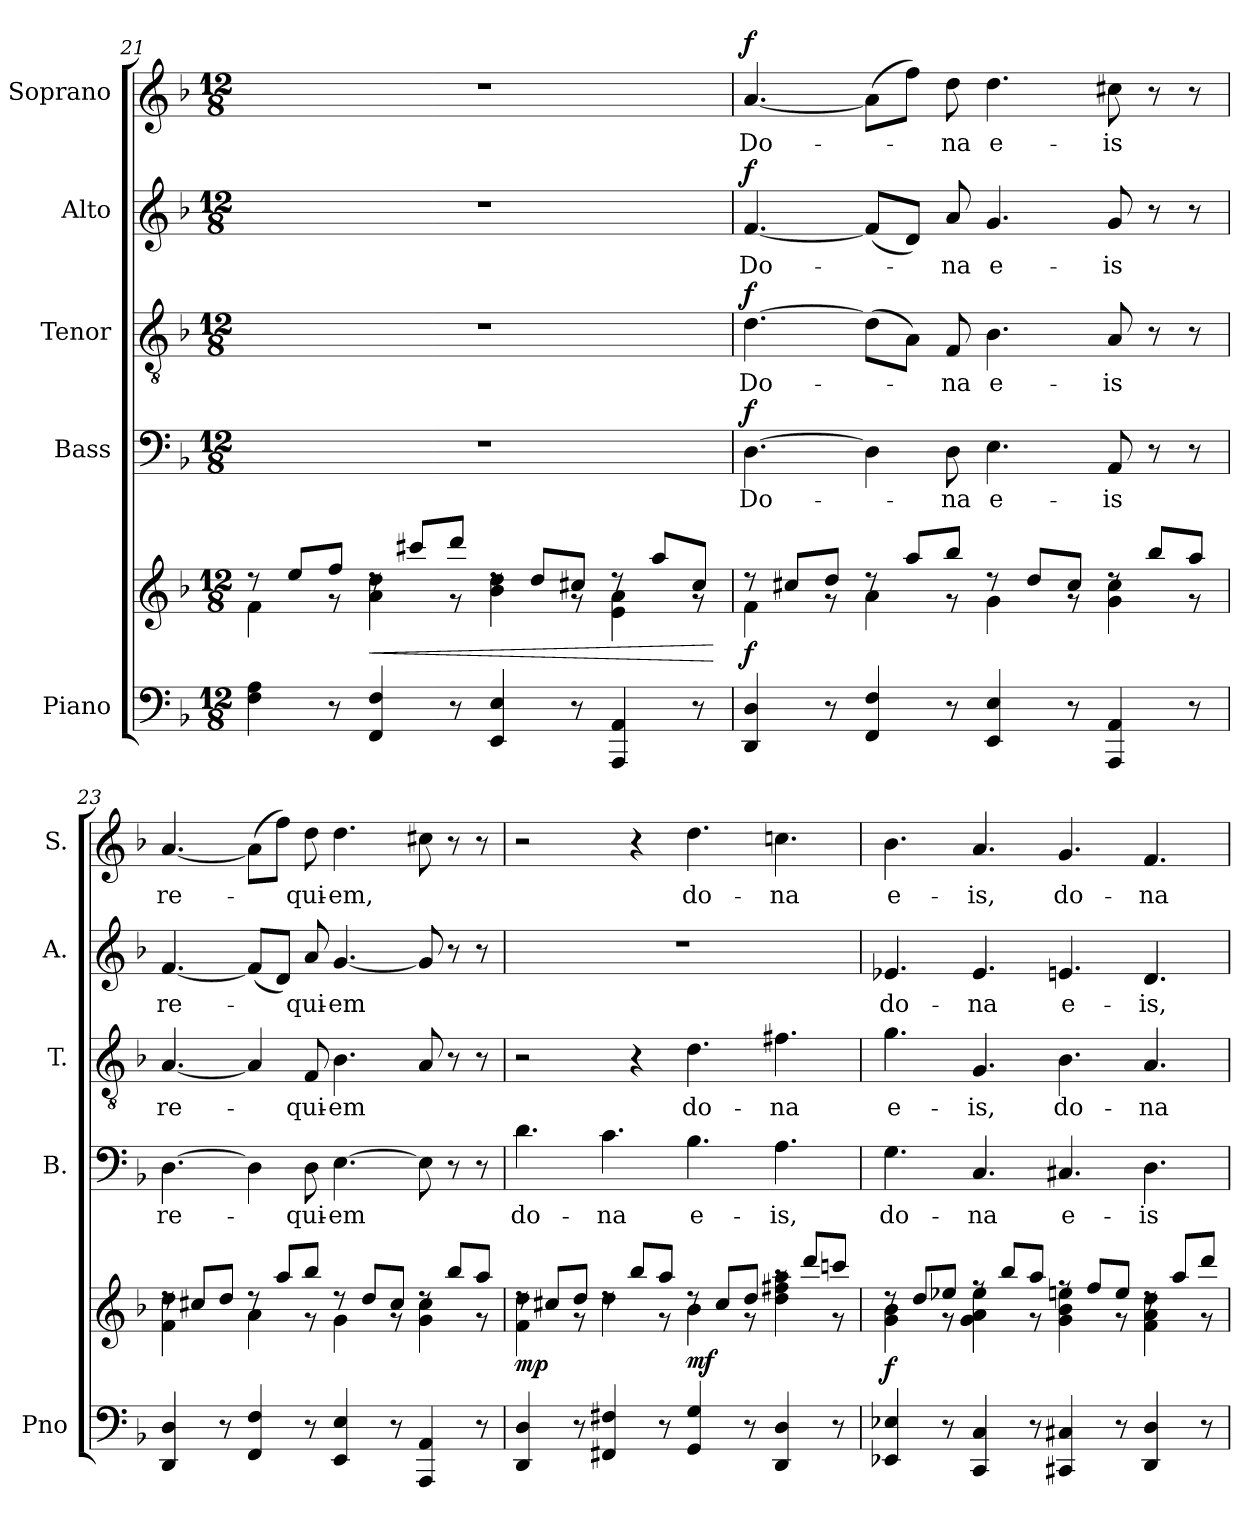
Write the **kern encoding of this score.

**kern	**kern	**dynam	**kern	**text	**dynam	**kern	**text	**dynam	**kern	**text	**dynam	**kern	**text	**dynam
*part5	*part5	*part5	*part4	*part4	*part4	*part3	*part3	*part3	*part2	*part2	*part2	*part1	*part1	*part1
*staff6	*staff5	*staff5/6	*staff4	*staff4	*staff4	*staff3	*staff3	*staff3	*staff2	*staff2	*staff2	*staff1	*staff1	*staff1
*I"Piano	*	*	*I"Bass	*	*	*I"Tenor	*	*	*I"Alto	*	*	*I"Soprano	*	*
*I'Pno	*	*	*I'B.	*	*	*I'T.	*	*	*I'A.	*	*	*I'S.	*	*
*clefF4	*clefG2	*	*clefF4	*	*	*clefGv2	*	*	*clefG2	*	*	*clefG2	*	*
*k[b-]	*k[b-]	*	*k[b-]	*	*	*k[b-]	*	*	*k[b-]	*	*	*k[b-]	*	*
*M12/8	*M12/8	*	*M12/8	*	*	*M12/8	*	*	*M12/8	*	*	*M12/8	*	*
=21	=21	=21	=21	=21	=21	=21	=21	=21	=21	=21	=21	=21	=21	=21
*	*^	*	*	*	*	*	*	*	*	*	*	*	*	*
4F\ 4A\	8rdd	4f\	.	1.r	.	.	1.r	.	.	1.r	.	.	1.r	.	.
.	8ee/L	.	.	.	.	.	.	.	.	.	.	.	.	.	.
8r	8ff/J	8rg	.	.	.	.	.	.	.	.	.	.	.	.	.
!	!	!	!LO:HP:b	!	!	!	!	!	!	!	!	!	!	!	!
4FF/ 4F/	8rdd	4a\ 4dd\	<	.	.	.	.	.	.	.	.	.	.	.	.
.	8ccc#X/L	.	.	.	.	.	.	.	.	.	.	.	.	.	.
8r	8ddd/J	8rg	.	.	.	.	.	.	.	.	.	.	.	.	.
4EE/ 4E/	8rdd	4b-\ 4dd\	.	.	.	.	.	.	.	.	.	.	.	.	.
.	8dd/L	.	.	.	.	.	.	.	.	.	.	.	.	.	.
8r	8cc#X/J	8rg	.	.	.	.	.	.	.	.	.	.	.	.	.
4AAA/ 4AA/	8rdd	4e\ 4a\	.	.	.	.	.	.	.	.	.	.	.	.	.
.	8aa/L	.	.	.	.	.	.	.	.	.	.	.	.	.	.
8r	8cc#/J	8rg	.	.	.	.	.	.	.	.	.	.	.	.	.
*	*v	*v	*	*	*	*	*	*	*	*	*	*	*	*	*
.	.	[	.	.	.	.	.	.	.	.	.	.	.	.
=22	=22	=22	=22	=22	=22	=22	=22	=22	=22	=22	=22	=22	=22	=22
*	*^	*	*	*	*	*	*	*	*	*	*	*	*	*
!	!	!	!LO:DY:b	!	!LO:LY:b	!LO:DY:a	!	!LO:LY:b	!LO:DY:a	!	!LO:LY:b	!LO:DY:a	!	!LO:LY:b	!LO:DY:a
4DD/ 4D/	8rdd	4f\	f	[4.D\	Do-	f	[4.d\	Do-	f	[4.f/	Do-	f	[4.a/	Do-	f
.	8cc#X/L	.	.	.	.	.	.	.	.	.	.	.	.	.	.
8r	8dd/J	8rg	.	.	.	.	.	.	.	.	.	.	.	.	.
4FF/ 4F/	8rdd	4a\	.	4D\]	.	.	(>8d\L]	.	.	(<8f/L]	.	.	(>8a\L]	.	.
.	8aa/L	.	.	.	.	.	8A\J)	.	.	8d/J)	.	.	8ff\J)	.	.
!	!	!	!	!	!LO:LY:b	!	!	!LO:LY:b	!	!	!LO:LY:b	!	!	!LO:LY:b	!
8r	8bb-/J	8rg	.	8D\	-na	.	8F/	-na	.	8a/	-na	.	8dd\	-na	.
!	!	!	!	!	!LO:LY:b	!	!	!LO:LY:b	!	!	!LO:LY:b	!	!	!LO:LY:b	!
4EE/ 4E/	8rdd	4g\	.	4.E\	e-	.	4.B-\	e-	.	4.g/	e-	.	4.dd\	e-	.
.	8dd/L	.	.	.	.	.	.	.	.	.	.	.	.	.	.
8r	8cc#/J	8rg	.	.	.	.	.	.	.	.	.	.	.	.	.
!	!	!	!	!	!LO:LY:b	!	!	!LO:LY:b	!	!	!LO:LY:b	!	!	!LO:LY:b	!
4AAA/ 4AA/	8rdd	4g\ 4cc#\	.	8AA/	-is	.	8A/	-is	.	8g/	-is	.	8cc#X\	-is	.
.	8bb-/L	.	.	8r	.	.	8r	.	.	8r	.	.	8r	.	.
8r	8aa/J	8rg	.	8r	.	.	8r	.	.	8r	.	.	8r	.	.
=23	=23	=23	=23	=23	=23	=23	=23	=23	=23	=23	=23	=23	=23	=23	=23
!	!	!	!	!	!LO:LY:b	!	!	!LO:LY:b	!	!	!LO:LY:b	!	!	!LO:LY:b	!
4DD/ 4D/	8rdd	4f\ 4dd\	.	[4.D\	re-	.	[4.A/	re-	.	[4.f/	re-	.	[4.a/	re-	.
.	8cc#X/L	.	.	.	.	.	.	.	.	.	.	.	.	.	.
8r	8dd/J	8rgyy	.	.	.	.	.	.	.	.	.	.	.	.	.
4FF/ 4F/	8rdd	4a\	.	4D\]	.	.	4A/]	.	.	(<8f/L]	.	.	(>8a\L]	.	.
.	8aa/L	.	.	.	.	.	.	.	.	8d/J)	.	.	8ff\J)	.	.
!	!	!	!	!	!LO:LY:b	!	!	!LO:LY:b	!	!	!LO:LY:b	!	!	!LO:LY:b	!
8r	8bb-/J	8rg	.	8D\	-qui-	.	8F/	-qui-	.	8a/	-qui-	.	8dd\	-qui-	.
!	!	!	!	!	!LO:LY:b	!	!	!LO:LY:b	!	!	!LO:LY:b	!	!	!LO:LY:b	!
4EE/ 4E/	8rdd	4g\	.	[4.E\	-em	.	4.B-\	-em	.	[4.g/	-em	.	4.dd\	-em,	.
.	8dd/L	.	.	.	.	.	.	.	.	.	.	.	.	.	.
8r	8cc#/J	8rg	.	.	.	.	.	.	.	.	.	.	.	.	.
4AAA/ 4AA/	8rdd	4g\ 4cc#\	.	8E\]	.	.	8A/	.	.	8g/]	.	.	8cc#X\	.	.
.	8bb-/L	.	.	8r	.	.	8r	.	.	8r	.	.	8r	.	.
8r	8aa/J	8rg	.	8r	.	.	8r	.	.	8r	.	.	8r	.	.
!!LO:PB:g=z
=24	=24	=24	=24	=24	=24	=24	=24	=24	=24	=24	=24	=24	=24	=24	=24
!	!	!	!LO:DY:b	!	!LO:LY:b	!	!	!	!	!	!	!	!	!	!
4DD/ 4D/	8rdd	4f\ 4dd\	mp	4.d\	do-	.	2r	.	.	1.r	.	.	2r	.	.
.	8cc#X/L	.	.	.	.	.	.	.	.	.	.	.	.	.	.
8r	8dd/J	8rg	.	.	.	.	.	.	.	.	.	.	.	.	.
!	!	!	!	!	!LO:LY:b	!	!	!	!	!	!	!	!	!	!
4FF#X/ 4F#X/	8rdd	4dd\	.	4.c\	-na	.	.	.	.	.	.	.	.	.	.
.	8bb-/L	.	.	.	.	.	4r	.	.	.	.	.	4r	.	.
8r	8aa/J	8rg	.	.	.	.	.	.	.	.	.	.	.	.	.
!	!	!	!LO:DY:b	!	!LO:LY:b	!	!	!LO:LY:b	!	!	!	!	!	!LO:LY:b	!
4GG/ 4G/	8rdd	4b-\	mf	4.B-\	e-	.	4.d\	do-	.	.	.	.	4.dd\	do-	.
.	8cc#/L	.	.	.	.	.	.	.	.	.	.	.	.	.	.
8r	8dd/J	8rg	.	.	.	.	.	.	.	.	.	.	.	.	.
!	!	!	!	!	!LO:LY:b	!	!	!LO:LY:b	!	!	!	!	!	!LO:LY:b	!
4DD/ 4D/	8raa	4dd\ 4ff#X\ 4aa\	.	4.A\	-is,	.	4.f#X\	-na	.	.	.	.	4.ccn\	-na	.
.	8ddd/L	.	.	.	.	.	.	.	.	.	.	.	.	.	.
8r	8cccn/J	8rg	.	.	.	.	.	.	.	.	.	.	.	.	.
=25	=25	=25	=25	=25	=25	=25	=25	=25	=25	=25	=25	=25	=25	=25	=25
!	!	!	!LO:DY:b	!	!LO:LY:b	!	!	!LO:LY:b	!	!	!LO:LY:b	!	!	!LO:LY:b	!
4EE-X/ 4E-X/	8rdd	4g\ 4b-\	f	4.G\	do-	.	4.g\	e-	.	4.e-X/	do-	.	4.b-\	e-	.
.	8dd/L	.	.	.	.	.	.	.	.	.	.	.	.	.	.
8r	8ee-X/J	8rg	.	.	.	.	.	.	.	.	.	.	.	.	.
!	!	!	!	!	!LO:LY:b	!	!	!LO:LY:b	!	!	!LO:LY:b	!	!	!LO:LY:b	!
4CC/ 4C/	8rff	4g\ 4a\ 4ee-\	.	4.C/	-na	.	4.G/	-is,	.	4.e-/	-na	.	4.a/	-is,	.
.	8bb-/L	.	.	.	.	.	.	.	.	.	.	.	.	.	.
8r	8aa/J	8rg	.	.	.	.	.	.	.	.	.	.	.	.	.
!	!	!	!	!	!LO:LY:b	!	!	!LO:LY:b	!	!	!LO:LY:b	!	!	!LO:LY:b	!
4CC#X/ 4C#X/	8rff	4g\ 4b-\ 4een\	.	4.C#X/	e-	.	4.B-\	do-	.	4.en/	e-	.	4.g/	do-	.
.	8ff/L	.	.	.	.	.	.	.	.	.	.	.	.	.	.
8r	8ee/J	8rg	.	.	.	.	.	.	.	.	.	.	.	.	.
!	!	!	!	!	!LO:LY:b	!	!	!LO:LY:b	!	!	!LO:LY:b	!	!	!LO:LY:b	!
4DD/ 4D/	8rdd	4f\ 4a\ 4dd\	.	4.D\	-is	.	4.A/	-na	.	4.d/	-is,	.	4.f/	-na	.
.	8aa/L	.	.	.	.	.	.	.	.	.	.	.	.	.	.
8r	8ddd/J	8rg	.	.	.	.	.	.	.	.	.	.	.	.	.
*	*v	*v	*	*	*	*	*	*	*	*	*	*	*	*	*
=	=	=	=	=	=	=	=	=	=	=	=	=	=	=
*-	*-	*-	*-	*-	*-	*-	*-	*-	*-	*-	*-	*-	*-	*-
